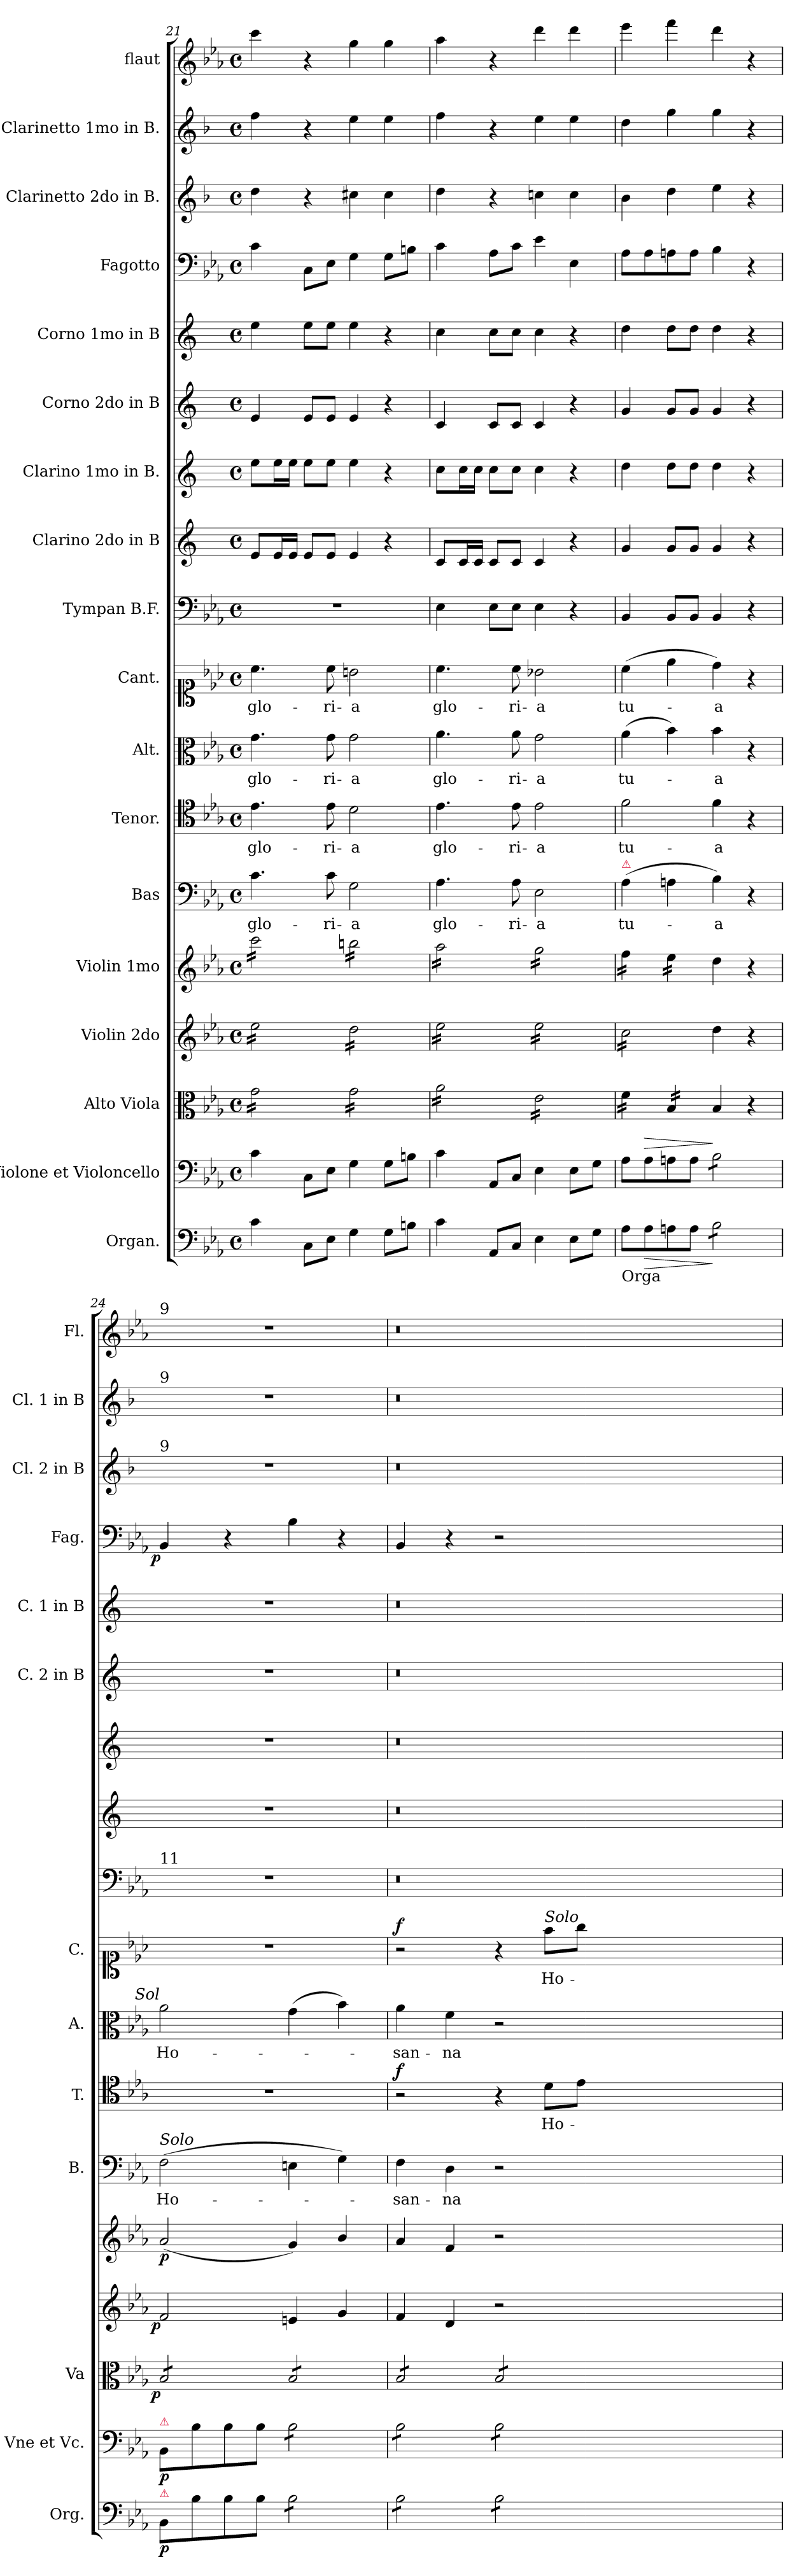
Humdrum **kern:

**kern	**dynam	**kern	**dynam	**kern	**dynam	**kern	**dynam	**kern	**dynam	**kern	**text	**kern	**text	**dynam	**kern	**text	**kern	**text	**dynam	**kern	**kern	**kern	**kern	**kern	**kern	**dynam	**kern	**kern	**kern
*part18	*part18	*part17	*part17	*part16	*part16	*part15	*part15	*part14	*part14	*part13	*part13	*part12	*part12	*part12	*part11	*part11	*part10	*part10	*part10	*part9	*part8	*part7	*part6	*part5	*part4	*part4	*part3	*part2	*part1
*staff18	*staff18	*staff17	*staff17	*staff16	*staff16	*staff15	*staff15	*staff14	*staff14	*staff13	*staff13	*staff12	*staff12	*staff12	*staff11	*staff11	*staff10	*staff10	*staff10	*staff9	*staff8	*staff7	*staff6	*staff5	*staff4	*staff4	*staff3	*staff2	*staff1
*I"Organ.	*	*I"Violone et Violoncello	*	*I"Alto Viola	*	*I"Violin 2do	*	*I"Violin 1mo	*	*I"Bas	*	*I"Tenor.	*	*	*I"Alt.	*	*I"Cant.	*	*	*I"Tympan B.F.	*I"Clarino 2do in B	*I"Clarino 1mo in B.	*I"Corno 2do in B	*I"Corno 1mo in B	*I"Fagotto	*	*I"Clarinetto 2do in B.	*I"Clarinetto 1mo in B.	*I"flaut
*I'Org.	*	*I'Vne et Vc.	*	*I'Va	*	*	*	*	*	*I'B.	*	*I'T.	*	*	*I'A.	*	*I'C.	*	*	*	*	*	*I'C. 2 in B	*I'C. 1 in B	*I'Fag.	*	*I'Cl. 2 in B	*I'Cl. 1 in B	*I'Fl.
*clefF4	*	*clefF4	*	*clefC3	*	*clefG2	*	*clefG2	*	*clefF4	*	*clefC4	*	*	*clefC3	*	*clefC1	*	*	*clefF4	*clefG2	*clefG2	*clefG2	*clefG2	*clefF4	*	*clefG2	*clefG2	*clefG2
*	*	*	*	*	*	*	*	*	*	*	*	*	*	*	*	*	*	*	*	*	*ITrd5c9	*ITrd-2c-3	*ITrd-2c-3	*ITrd5c9	*	*	*ITrd1c2	*ITrd1c2	*
*k[b-e-a-]	*	*k[b-e-a-]	*	*k[b-e-a-]	*	*k[b-e-a-]	*	*k[b-e-a-]	*	*k[b-e-a-]	*	*k[b-e-a-]	*	*	*k[b-e-a-]	*	*k[b-e-a-]	*	*	*k[b-e-a-]	*k[b-e-a-]	*k[b-e-a-]	*k[b-e-a-]	*k[b-e-a-]	*k[b-e-a-]	*	*k[b-e-a-]	*k[b-e-a-]	*k[b-e-a-]
*E-:	*	*E-:	*	*E-:	*	*E-:	*	*E-:	*	*E-:	*	*E-:	*	*	*E-:	*	*E-:	*	*	*E-:	*	*	*	*	*E-:	*	*E-:	*E-:	*E-:
*M4/4	*	*M4/4	*	*M4/4	*	*M4/4	*	*M4/4	*	*M4/4	*	*M4/4	*	*	*M4/4	*	*M4/4	*	*	*M4/4	*M4/4	*M4/4	*M4/4	*M4/4	*M4/4	*	*M4/4	*M4/4	*M4/4
*met(c)	*	*met(c)	*	*met(c)	*	*met(c)	*	*met(c)	*	*met(c)	*	*met(c)	*	*	*met(c)	*	*met(c)	*	*	*met(c)	*met(c)	*met(c)	*met(c)	*met(c)	*met(c)	*	*met(c)	*met(c)	*met(c)
=21	=21	=21	=21	=21	=21	=21	=21	=21	=21	=21	=21	=21	=21	=21	=21	=21	=21	=21	=21	=21	=21	=21	=21	=21	=21	=21	=21	=21	=21
*	*	*	*	*tremolo	*	*	*	*	*	*	*	*	*	*	*	*	*	*	*	*	*	*	*	*	*	*	*	*	*
*	*	*	*	*	*	*tremolo	*	*	*	*	*	*	*	*	*	*	*	*	*	*	*	*	*	*	*	*	*	*	*
*	*	*	*	*	*	*	*	*tremolo	*	*	*	*	*	*	*	*	*	*	*	*	*	*	*	*	*	*	*	*	*
4c\	.	4c\	.	16g\LL	.	16ee-\LL	.	16ccc\LL	.	4.c\	glo-	4.e-\	glo-	.	4.g\	glo-	4.cc\	glo-	.	1r	8G/L	8gg\L	4g/	4g\	4c\	.	4cc\	4ee-\	4ccc\
.	.	.	.	16g\	.	16ee-\	.	16ccc\	.	.	.	.	.	.	.	.	.	.	.	.	.	.	.	.	.	.	.	.	.
.	.	.	.	16g\	.	16ee-\	.	16ccc\	.	.	.	.	.	.	.	.	.	.	.	.	16G/L	16gg\L	.	.	.	.	.	.	.
.	.	.	.	16g\	.	16ee-\	.	16ccc\	.	.	.	.	.	.	.	.	.	.	.	.	16G/JJ	16gg\JJ	.	.	.	.	.	.	.
8C\L	.	8C\L	.	16g\	.	16ee-\	.	16ccc\	.	.	.	.	.	.	.	.	.	.	.	.	8G/L	8gg\L	8g/L	8g\L	8C\L	.	4r	4r	4r
.	.	.	.	16g\	.	16ee-\	.	16ccc\	.	.	.	.	.	.	.	.	.	.	.	.	.	.	.	.	.	.	.	.	.
8E-\J	.	8E-\J	.	16g\	.	16ee-\	.	16ccc\	.	8c\	-ri-	8e-\	-ri-	.	8g\	-ri-	8cc\	-ri-	.	.	8G/J	8gg\J	8g/J	8g\J	8E-\J	.	.	.	.
.	.	.	.	16g\JJ	.	16ee-\JJ	.	16ccc\JJ	.	.	.	.	.	.	.	.	.	.	.	.	.	.	.	.	.	.	.	.	.
4G\	.	4G\	.	16g\LL	.	16dd\LL	.	16bbn\LL	.	2G\	-a	2d\	-a	.	2g\	-a	2bn\	-a	.	.	4G/	4gg\	4g/	4g\	4G\	.	4bn\	4dd\	4gg\
.	.	.	.	16g\	.	16dd\	.	16bbn\	.	.	.	.	.	.	.	.	.	.	.	.	.	.	.	.	.	.	.	.	.
.	.	.	.	16g\	.	16dd\	.	16bbn\	.	.	.	.	.	.	.	.	.	.	.	.	.	.	.	.	.	.	.	.	.
.	.	.	.	16g\	.	16dd\	.	16bbn\	.	.	.	.	.	.	.	.	.	.	.	.	.	.	.	.	.	.	.	.	.
8G\L	.	8G\L	.	16g\	.	16dd\	.	16bbn\	.	.	.	.	.	.	.	.	.	.	.	.	4r	4r	4r	4r	8G\L	.	4b\	4dd\	4gg\
.	.	.	.	16g\	.	16dd\	.	16bbn\	.	.	.	.	.	.	.	.	.	.	.	.	.	.	.	.	.	.	.	.	.
8Bn\J	.	8Bn\J	.	16g\	.	16dd\	.	16bbn\	.	.	.	.	.	.	.	.	.	.	.	.	.	.	.	.	8Bn\J	.	.	.	.
.	.	.	.	16g\JJ	.	16dd\JJ	.	16bbn\JJ	.	.	.	.	.	.	.	.	.	.	.	.	.	.	.	.	.	.	.	.	.
=22	=22	=22	=22	=22	=22	=22	=22	=22	=22	=22	=22	=22	=22	=22	=22	=22	=22	=22	=22	=22	=22	=22	=22	=22	=22	=22	=22	=22	=22
!	!	!	!	!	!	!	!	!	!	!	!LO:LY:i	!	!LO:LY:i	!	!	!LO:LY:i	!	!LO:LY:i	!	!	!	!	!	!	!	!	!	!	!
4c\	.	4c\	.	16a-\LL	.	16ee-\LL	.	16aa-\LL	.	4.A-\	glo-	4.e-\	glo-	.	4.a-\	glo-	4.cc\	glo-	.	4E-\	8E-/L	8ee-\L	4e-/	4e-\	4c\	.	4cc\	4ee-\	4aa-\
.	.	.	.	16a-\	.	16ee-\	.	16aa-\	.	.	.	.	.	.	.	.	.	.	.	.	.	.	.	.	.	.	.	.	.
.	.	.	.	16a-\	.	16ee-\	.	16aa-\	.	.	.	.	.	.	.	.	.	.	.	.	16E-/L	16ee-\L	.	.	.	.	.	.	.
.	.	.	.	16a-\	.	16ee-\	.	16aa-\	.	.	.	.	.	.	.	.	.	.	.	.	16E-/JJ	16ee-\JJ	.	.	.	.	.	.	.
8AA-/L	.	8AA-/L	.	16a-\	.	16ee-\	.	16aa-\	.	.	.	.	.	.	.	.	.	.	.	8E-\L	8E-/L	8ee-\L	8e-/L	8e-\L	8A-\L	.	4r	4r	4r
.	.	.	.	16a-\	.	16ee-\	.	16aa-\	.	.	.	.	.	.	.	.	.	.	.	.	.	.	.	.	.	.	.	.	.
!	!	!	!	!	!	!	!	!	!	!	!LO:LY:i	!	!LO:LY:i	!	!	!LO:LY:i	!	!LO:LY:i	!	!	!	!	!	!	!	!	!	!	!
8C/J	.	8C/J	.	16a-\	.	16ee-\	.	16aa-\	.	8A-\	-ri-	8e-\	-ri-	.	8a-\	-ri-	8cc\	-ri-	.	8E-\J	8E-/J	8ee-\J	8e-/J	8e-\J	8c\J	.	.	.	.
.	.	.	.	16a-\JJ	.	16ee-\JJ	.	16aa-\JJ	.	.	.	.	.	.	.	.	.	.	.	.	.	.	.	.	.	.	.	.	.
!	!	!	!	!	!	!	!	!	!	!	!LO:LY:i	!	!LO:LY:i	!	!	!LO:LY:i	!	!LO:LY:i	!	!	!	!	!	!	!	!	!	!	!
4E-\	.	4E-\	.	16e-\LL	.	16ee-\LL	.	16gg\LL	.	2E-\	-a	2e-\	-a	.	2g\	-a	2b-X\	-a	.	4E-\	4E-/	4ee-\	4e-/	4e-\	4e-\	.	4b-X\	4dd\	4ddd\
.	.	.	.	16e-\	.	16ee-\	.	16gg\	.	.	.	.	.	.	.	.	.	.	.	.	.	.	.	.	.	.	.	.	.
.	.	.	.	16e-\	.	16ee-\	.	16gg\	.	.	.	.	.	.	.	.	.	.	.	.	.	.	.	.	.	.	.	.	.
.	.	.	.	16e-\	.	16ee-\	.	16gg\	.	.	.	.	.	.	.	.	.	.	.	.	.	.	.	.	.	.	.	.	.
8E-\L	.	8E-\L	.	16e-\	.	16ee-\	.	16gg\	.	.	.	.	.	.	.	.	.	.	.	4r	4r	4r	4r	4r	4E-\	.	4b-\	4dd\	4ddd\
.	.	.	.	16e-\	.	16ee-\	.	16gg\	.	.	.	.	.	.	.	.	.	.	.	.	.	.	.	.	.	.	.	.	.
8G\J	.	8G\J	.	16e-\	.	16ee-\	.	16gg\	.	.	.	.	.	.	.	.	.	.	.	.	.	.	.	.	.	.	.	.	.
.	.	.	.	16e-\JJ	.	16ee-\JJ	.	16gg\JJ	.	.	.	.	.	.	.	.	.	.	.	.	.	.	.	.	.	.	.	.	.
=23	=23	=23	=23	=23	=23	=23	=23	=23	=23	=23	=23	=23	=23	=23	=23	=23	=23	=23	=23	=23	=23	=23	=23	=23	=23	=23	=23	=23	=23
!	!	!	!	!	!	!	!	!	!	!LO:TX:a:color=crimson:t=⚠	!	!	!	!	!	!	!	!	!	!	!	!	!	!	!	!	!	!	!
!LO:TX:b:t=Orga	!	!	!	!	!	!	!	!	!	!	!	!	!	!	!	!	!	!	!	!	!	!	!	!	!	!	!	!	!
8A-\L	.	8A-\L	.	16f\LL	.	16cc\LL	.	16ff\LL	.	(4A-\	tu-	2f\	tu-	.	(4a-\	tu-	(4cc\	tu-	.	4BB-/	4B-/	4ff\	4b-/	4f\	8A-\L	.	4a-\	4cc\	4eee-\
.	.	.	.	16f\	.	16cc\	.	16ff\	.	.	.	.	.	.	.	.	.	.	.	.	.	.	.	.	.	.	.	.	.
!	!LO:HP:b	!	!LO:HP:a	!	!	!	!	!	!	!	!	!	!	!	!	!	!	!	!	!	!	!	!	!	!	!	!	!	!
8A-\	>	8A-\	>	16f\	.	16cc\	.	16ff\	.	.	.	.	.	.	.	.	.	.	.	.	.	.	.	.	8A-\	.	.	.	.
.	.	.	.	16f\JJ	.	16cc\	.	16ff\JJ	.	.	.	.	.	.	.	.	.	.	.	.	.	.	.	.	.	.	.	.	.
8An\	.	8An\	.	16B-/LL	.	16cc\	.	16ee-\LL	.	4An\	.	.	.	.	4b-\)	.	4ee-\	.	.	8BB-/L	8B-/L	8ff\L	8b-/L	8f\L	8An\	.	4cc\	4ff\	4fff\
.	.	.	.	16B-/	.	16cc\	.	16ee-\	.	.	.	.	.	.	.	.	.	.	.	.	.	.	.	.	.	.	.	.	.
8A\J	.	8A\J	.	16B-/	.	16cc\	.	16ee-\	.	.	.	.	.	.	.	.	.	.	.	8BB-/J	8B-/J	8ff\J	8b-/J	8f\J	8A\J	.	.	.	.
.	.	.	.	16B-/JJ	.	16cc\JJ	.	16ee-\JJ	.	.	.	.	.	.	.	.	.	.	.	.	.	.	.	.	.	.	.	.	.
*	*	*	*	*	*	*	*	*Xtremolo	*	*	*	*	*	*	*	*	*	*	*	*	*	*	*	*	*	*	*	*	*
*	*	*	*	*	*	*Xtremolo	*	*	*	*	*	*	*	*	*	*	*	*	*	*	*	*	*	*	*	*	*	*	*
*	*	*	*	*Xtremolo	*	*	*	*	*	*	*	*	*	*	*	*	*	*	*	*	*	*	*	*	*	*	*	*	*
*tremolo	*	*	*	*	*	*	*	*	*	*	*	*	*	*	*	*	*	*	*	*	*	*	*	*	*	*	*	*	*
*	*	*tremolo	*	*	*	*	*	*	*	*	*	*	*	*	*	*	*	*	*	*	*	*	*	*	*	*	*	*	*
8B-\L	]	8B-\L	]	4B-/	.	4dd\	.	4dd\	.	4B-\)	-a	4f\	-a	.	4b-\	-a	4dd\)	-a	.	4BB-/	4B-/	4ff\	4b-/	4f\	4B-\	.	4dd\	4ff\	4ddd\
8B-\	.	8B-\	.	.	.	.	.	.	.	.	.	.	.	.	.	.	.	.	.	.	.	.	.	.	.	.	.	.	.
8B-\	.	8B-\	.	4r	.	4r	.	4r	.	4r	.	4r	.	.	4r	.	4r	.	.	4r	4r	4r	4r	4r	4r	.	4r	4r	4r
8B-\J	.	8B-\J	.	.	.	.	.	.	.	.	.	.	.	.	.	.	.	.	.	.	.	.	.	.	.	.	.	.	.
*	*	*Xtremolo	*	*	*	*	*	*	*	*	*	*	*	*	*	*	*	*	*	*	*	*	*	*	*	*	*	*	*
*Xtremolo	*	*	*	*	*	*	*	*	*	*	*	*	*	*	*	*	*	*	*	*	*	*	*	*	*	*	*	*	*
=24	=24	=24	=24	=24	=24	=24	=24	=24	=24	=24	=24	=24	=24	=24	=24	=24	=24	=24	=24	=24	=24	=24	=24	=24	=24	=24	=24	=24	=24
!	!	!	!	!	!	!	!	!	!	!	!	!	!	!	!	!	!	!	!	!	!	!	!	!	!	!	!	!	!LO:TX:a:t=9
!	!	!	!	!	!	!	!	!	!	!	!	!	!	!	!	!	!	!	!	!	!	!	!	!	!	!	!	!LO:TX:a:t=9	!
!	!	!	!	!	!	!	!	!	!	!	!	!	!	!	!	!	!	!	!	!	!	!	!	!	!	!	!LO:TX:a:t=9	!	!
!	!	!	!	!	!	!	!	!	!	!	!	!	!	!	!	!	!	!	!	!LO:TX:a:t=11	!	!	!	!	!	!	!	!	!
!	!	!	!	!	!	!	!	!	!	!	!	!	!	!	!LO:TX:a:i:rj:t=Sol	!	!	!	!	!	!	!	!	!	!	!	!	!	!
!	!	!	!	!	!	!	!	!	!	!LO:TX:a:i:t=Solo	!	!	!	!	!	!	!	!	!	!	!	!	!	!	!	!	!	!	!
!	!	!LO:TX:a:color=crimson:t=⚠	!	!	!	!	!	!	!	!	!	!	!	!	!	!	!	!	!	!	!	!	!	!	!	!	!	!	!
!LO:TX:a:color=crimson:t=⚠	!	!	!	!	!	!	!	!	!	!	!	!	!	!	!	!	!	!	!	!	!	!	!	!	!	!	!	!	!
!	!LO:DY:b	!	!	!	!LO:DY:rj	!	!LO:DY:b:rj	!	!LO:DY:b	!	!	!	!	!	!	!	!	!	!	!	!	!	!	!	!	!LO:DY:rj	!	!	!
*	*	*	*	*tremolo	*	*	*	*	*	*	*	*	*	*	*	*	*	*	*	*	*	*	*	*	*	*	*	*	*
8BB-/L	p	8BB-/L	p	8B-/L	p	2f/	p	(2a-/	p	(2F\	Ho-	1r	.	.	2a-\	Ho-	1r	.	.	1r	1r	1r	1r	1r	4BB-/	p	1r	1r	1r
8B-\	.	8B-\	.	8B-/	.	.	.	.	.	.	.	.	.	.	.	.	.	.	.	.	.	.	.	.	.	.	.	.	.
8B-\	.	8B-\	.	8B-/	.	.	.	.	.	.	.	.	.	.	.	.	.	.	.	.	.	.	.	.	4r	.	.	.	.
8B-\J	.	8B-\J	.	8B-/J	.	.	.	.	.	.	.	.	.	.	.	.	.	.	.	.	.	.	.	.	.	.	.	.	.
*tremolo	*	*	*	*	*	*	*	*	*	*	*	*	*	*	*	*	*	*	*	*	*	*	*	*	*	*	*	*	*
*	*	*tremolo	*	*	*	*	*	*	*	*	*	*	*	*	*	*	*	*	*	*	*	*	*	*	*	*	*	*	*
8B-\L	.	8B-\L	.	8B-/L	.	4en/	.	4g/)	.	4En\	.	.	.	.	(4g\	.	.	.	.	.	.	.	.	.	4B-\	.	.	.	.
8B-\	.	8B-\	.	8B-/	.	.	.	.	.	.	.	.	.	.	.	.	.	.	.	.	.	.	.	.	.	.	.	.	.
8B-\	.	8B-\	.	8B-/	.	4g/	.	4b-/	.	4G\)	.	.	.	.	4b-\)	.	.	.	.	.	.	.	.	.	4r	.	.	.	.
8B-\J	.	8B-\J	.	8B-/J	.	.	.	.	.	.	.	.	.	.	.	.	.	.	.	.	.	.	.	.	.	.	.	.	.
=25	=25	=25	=25	=25	=25	=25	=25	=25	=25	=25	=25	=25	=25	=25	=25	=25	=25	=25	=25	=25	=25	=25	=25	=25	=25	=25	=25	=25	=25
!	!	!	!	!	!	!	!	!	!	!	!	!	!	!LO:DY:a	!	!	!	!	!LO:DY:a	!	!	!	!	!	!	!	!	!	!
8B-\L	.	8B-\L	.	8B-/L	.	4f/	.	4a-/	.	4F\	-san-	2r	.	f	4a-\	-san-	2r	.	f	0.r	0.r	0.r	0.r	0.r	4BB-/	.	0.r	0.r	0.r
8B-\	.	8B-\	.	8B-/	.	.	.	.	.	.	.	.	.	.	.	.	.	.	.	.	.	.	.	.	.	.	.	.	.
8B-\	.	8B-\	.	8B-/	.	4d/	.	4f/	.	4D\	-na	.	.	.	4f\	-na	.	.	.	.	.	.	.	.	4r	.	.	.	.
8B-\J	.	8B-\J	.	8B-/J	.	.	.	.	.	.	.	.	.	.	.	.	.	.	.	.	.	.	.	.	.	.	.	.	.
8B-\L	.	8B-\L	.	8B-/L	.	2r	.	2r	.	2r	.	4r	.	.	2r	.	4r	.	.	.	.	.	.	.	2r	.	.	.	.
8B-\	.	8B-\	.	8B-/	.	.	.	.	.	.	.	.	.	.	.	.	.	.	.	.	.	.	.	.	.	.	.	.	.
!	!	!	!	!	!	!	!	!	!	!	!	!	!	!	!	!	!LO:TX:a:i:t=Solo	!	!	!	!	!	!	!	!	!	!	!	!
8B-\	.	8B-\	.	8B-/	.	.	.	.	.	.	.	8d\L	Ho-	.	.	.	8ff\L	Ho-	.	.	.	.	.	.	.	.	.	.	.
8B-\J	.	8B-\J	.	8B-/J	.	.	.	.	.	.	.	8e-\J	.	.	.	.	8gg\J	.	.	.	.	.	.	.	.	.	.	.	.
*	*	*	*	*Xtremolo	*	*	*	*	*	*	*	*	*	*	*	*	*	*	*	*	*	*	*	*	*	*	*	*	*
*	*	*Xtremolo	*	*	*	*	*	*	*	*	*	*	*	*	*	*	*	*	*	*	*	*	*	*	*	*	*	*	*
*Xtremolo	*	*	*	*	*	*	*	*	*	*	*	*	*	*	*	*	*	*	*	*	*	*	*	*	*	*	*	*	*
0ryy	.	0ryy	.	0ryy	.	0ryy	.	0ryy	.	0ryy	.	0ryy	.	.	0ryy	.	0ryy	.	.	.	.	.	.	.	0ryy	.	.	.	.
=	=	=	=	=	=	=	=	=	=	=	=	=	=	=	=	=	=	=	=	=	=	=	=	=	=	=	=	=	=
*-	*-	*-	*-	*-	*-	*-	*-	*-	*-	*-	*-	*-	*-	*-	*-	*-	*-	*-	*-	*-	*-	*-	*-	*-	*-	*-	*-	*-	*-
